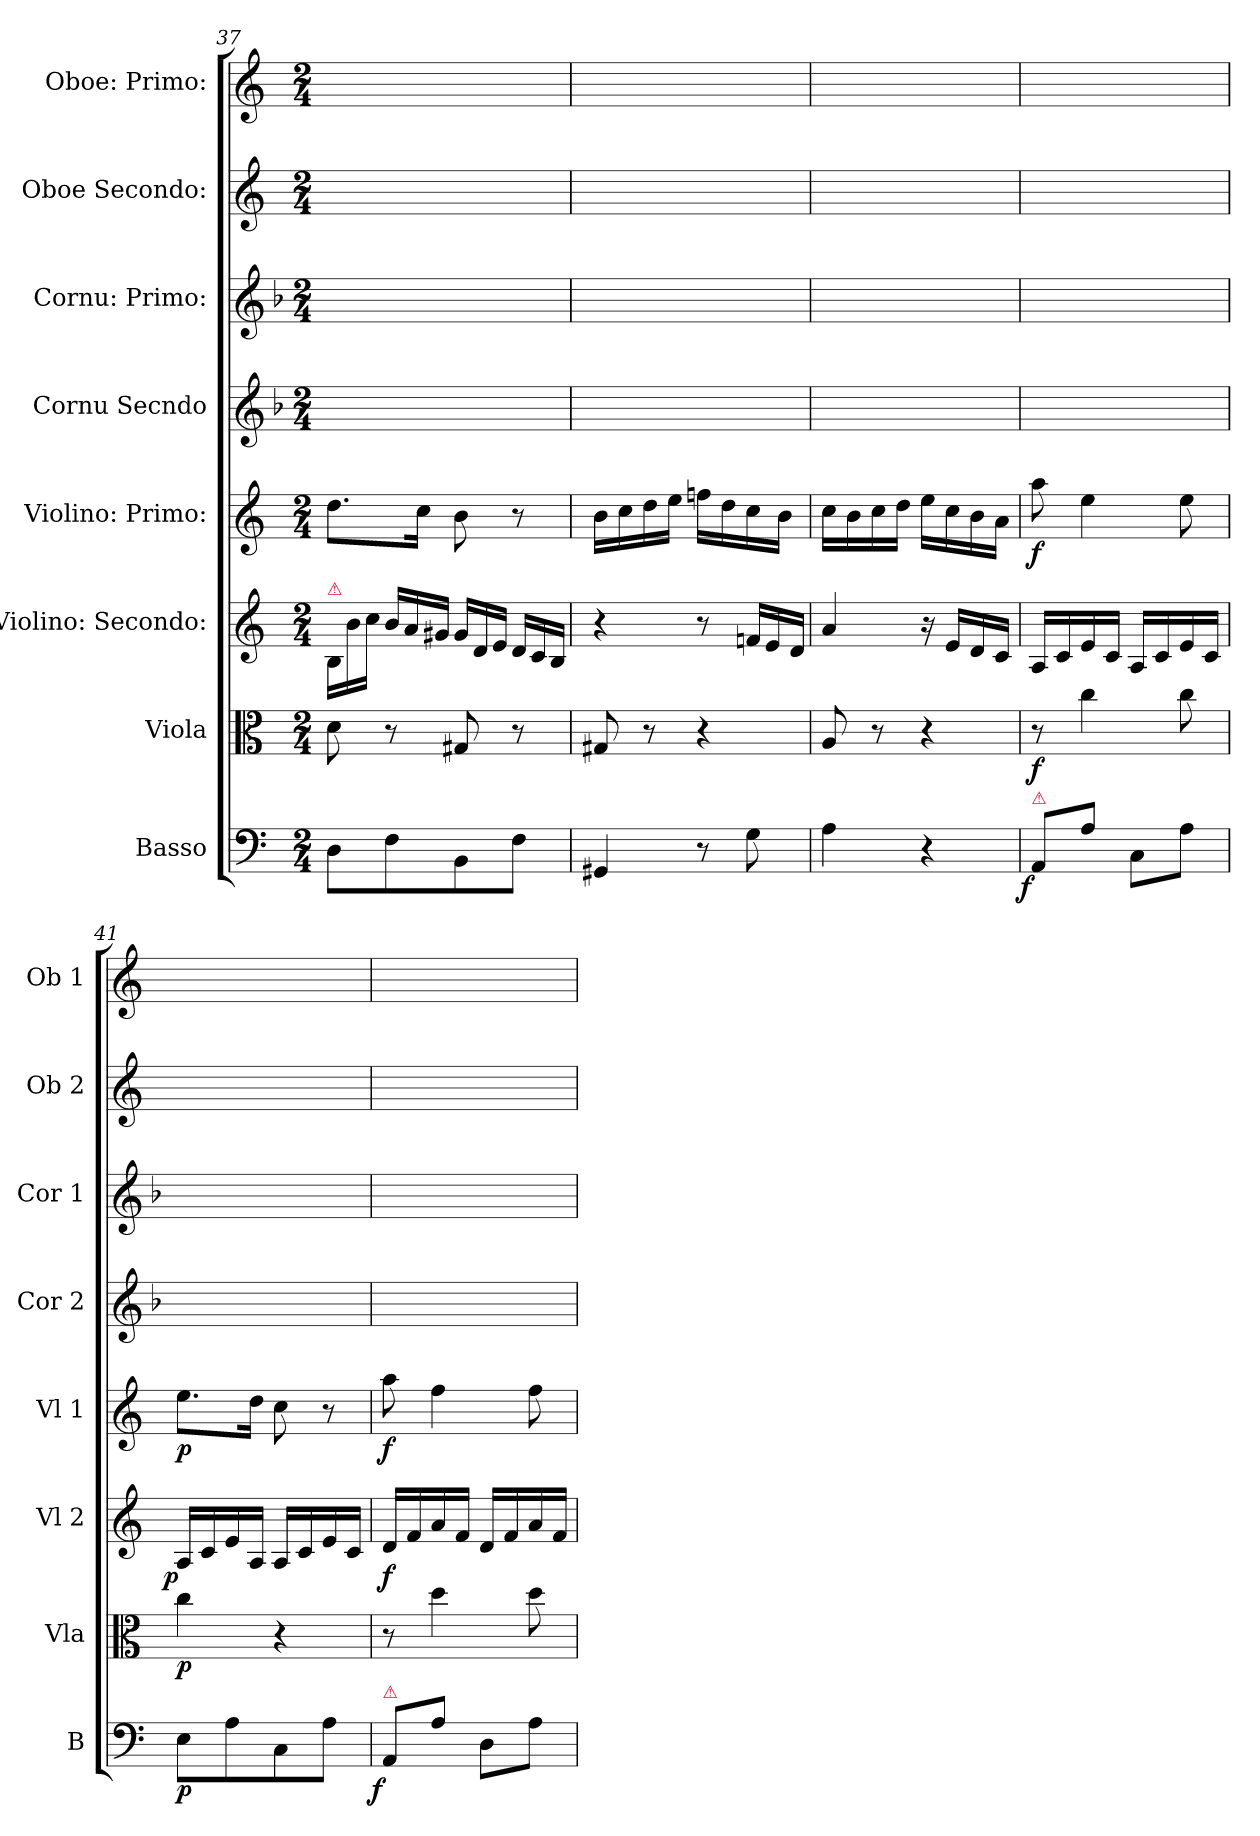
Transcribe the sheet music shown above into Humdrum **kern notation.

**kern	**dynam	**kern	**dynam	**kern	**dynam	**kern	**dynam	**kern	**kern	**kern	**kern
*part8	*part8	*part7	*part7	*part6	*part6	*part5	*part5	*part4	*part3	*part2	*part1
*staff8	*staff8	*staff7	*staff7	*staff6	*staff6	*staff5	*staff5	*staff4	*staff3	*staff2	*staff1
*I"Basso	*	*I"Viola	*	*I"Violino: Secondo:	*	*I"Violino: Primo:	*	*I"Cornu Secndo	*I"Cornu: Primo:	*I"Oboe Secondo:	*I"Oboe: Primo:
*I'B	*	*I'Vla	*	*I'Vl 2	*	*I'Vl 1	*	*I'Cor 2	*I'Cor 1	*I'Ob 2	*I'Ob 1
*clefF4	*	*clefC3	*	*clefG2	*	*clefG2	*	*clefG2	*clefG2	*clefG2	*clefG2
*	*	*	*	*	*	*	*	*ITrd-4c-7	*ITrd-4c-7	*	*
*k[]	*	*k[]	*	*k[]	*	*k[]	*	*k[]	*k[]	*k[]	*k[]
*M2/4	*	*M2/4	*	*M2/4	*	*M2/4	*	*M2/4	*M2/4	*M2/4	*M2/4
*	*	*	*	*Xtuplet	*	*	*	*	*	*	*
=37	=37	=37	=37	=37	=37	=37	=37	=37	=37	=37	=37
!	!	!	!	!LO:TX:a:color=crimson:t=⚠	!	!	!	!	!	!	!
8D\L	.	8d\	.	24B/LL	.	8.dd\L	.	2ryy	2ryy	2ryy	2ryy
.	.	.	.	24b\	.	.	.	.	.	.	.
.	.	.	.	24cc\JJ	.	.	.	.	.	.	.
8F\	.	8r	.	24b/LL	.	.	.	.	.	.	.
.	.	.	.	24a/	.	.	.	.	.	.	.
.	.	.	.	.	.	16cc\Jk	.	.	.	.	.
.	.	.	.	24g#X/JJ	.	.	.	.	.	.	.
8BB\	.	8G#X/	.	24g#/LL	.	8b\	.	.	.	.	.
.	.	.	.	24d/	.	.	.	.	.	.	.
.	.	.	.	24e/JJ	.	.	.	.	.	.	.
8F\J	.	8r	.	24d/LL	.	8r	.	.	.	.	.
.	.	.	.	24c/	.	.	.	.	.	.	.
.	.	.	.	24B/JJ	.	.	.	.	.	.	.
=38	=38	=38	=38	=38	=38	=38	=38	=38	=38	=38	=38
4GG#X/	.	8G#X/	.	4r	.	16b\LL	.	2ryy	2ryy	2ryy	2ryy
.	.	.	.	.	.	16cc\	.	.	.	.	.
.	.	8r	.	.	.	16dd\	.	.	.	.	.
.	.	.	.	.	.	16ee\JJ	.	.	.	.	.
8r	.	4r	.	8r	.	16ffn\LL	.	.	.	.	.
.	.	.	.	.	.	16dd\	.	.	.	.	.
8G\	.	.	.	24fn/LL	.	16cc\	.	.	.	.	.
.	.	.	.	24e/	.	.	.	.	.	.	.
.	.	.	.	.	.	16b\JJ	.	.	.	.	.
.	.	.	.	24d/JJ	.	.	.	.	.	.	.
=39	=39	=39	=39	=39	=39	=39	=39	=39	=39	=39	=39
4A\	.	8A/	.	4a/	.	16cc\LL	.	2ryy	2ryy	2ryy	2ryy
.	.	.	.	.	.	16b\	.	.	.	.	.
.	.	8r	.	.	.	16cc\	.	.	.	.	.
.	.	.	.	.	.	16dd\JJ	.	.	.	.	.
4r	.	4r	.	16r	.	16ee\LL	.	.	.	.	.
.	.	.	.	16e/LL	.	16cc\	.	.	.	.	.
.	.	.	.	16d/	.	16b\	.	.	.	.	.
.	.	.	.	16c/JJ	.	16a\JJ	.	.	.	.	.
=40	=40	=40	=40	=40	=40	=40	=40	=40	=40	=40	=40
!LO:TX:a:color=crimson:t=⚠	!	!	!	!	!	!	!	!	!	!	!
!	!LO:DY:rj	!	!	!	!	!	!	!	!	!	!
8AA/L	f	8r	f	16A/LL	.	8aa\	f	2ryy	2ryy	2ryy	2ryy
.	.	.	.	16c/	.	.	.	.	.	.	.
8A\J	.	4cc\	.	16e/	.	4ee\	.	.	.	.	.
.	.	.	.	16c/JJ	.	.	.	.	.	.	.
8C\L	.	.	.	16A/LL	.	.	.	.	.	.	.
.	.	.	.	16c/	.	.	.	.	.	.	.
8A\J	.	8cc\	.	16e/	.	8ee\	.	.	.	.	.
.	.	.	.	16c/JJ	.	.	.	.	.	.	.
=41	=41	=41	=41	=41	=41	=41	=41	=41	=41	=41	=41
!	!	!	!	!	!LO:DY:rj	!	!	!	!	!	!
8E\L	p	4cc\	p	16A/LL	p	8.ee\L	p	2ryy	2ryy	2ryy	2ryy
.	.	.	.	16c/	.	.	.	.	.	.	.
8A\	.	.	.	16e/	.	.	.	.	.	.	.
.	.	.	.	16A/JJ	.	16dd\Jk	.	.	.	.	.
8C\	.	4r	.	16A/LL	.	8cc\	.	.	.	.	.
.	.	.	.	16c/	.	.	.	.	.	.	.
8A\J	.	.	.	16e/	.	8r	.	.	.	.	.
.	.	.	.	16c/JJ	.	.	.	.	.	.	.
=42	=42	=42	=42	=42	=42	=42	=42	=42	=42	=42	=42
!LO:TX:a:color=crimson:t=⚠	!	!	!	!	!	!	!	!	!	!	!
!	!LO:DY:rj	!	!	!	!	!	!	!	!	!	!
8AA/L	f	8r	.	16d/LL	f	8aa\	f	2ryy	2ryy	2ryy	2ryy
.	.	.	.	16f/	.	.	.	.	.	.	.
8A\J	.	4dd\	.	16a/	.	4ff\	.	.	.	.	.
.	.	.	.	16f/JJ	.	.	.	.	.	.	.
8D\L	.	.	.	16d/LL	.	.	.	.	.	.	.
.	.	.	.	16f/	.	.	.	.	.	.	.
8A\J	.	8dd\	.	16a/	.	8ff\	.	.	.	.	.
.	.	.	.	16f/JJ	.	.	.	.	.	.	.
=	=	=	=	=	=	=	=	=	=	=	=
*-	*-	*-	*-	*-	*-	*-	*-	*-	*-	*-	*-
